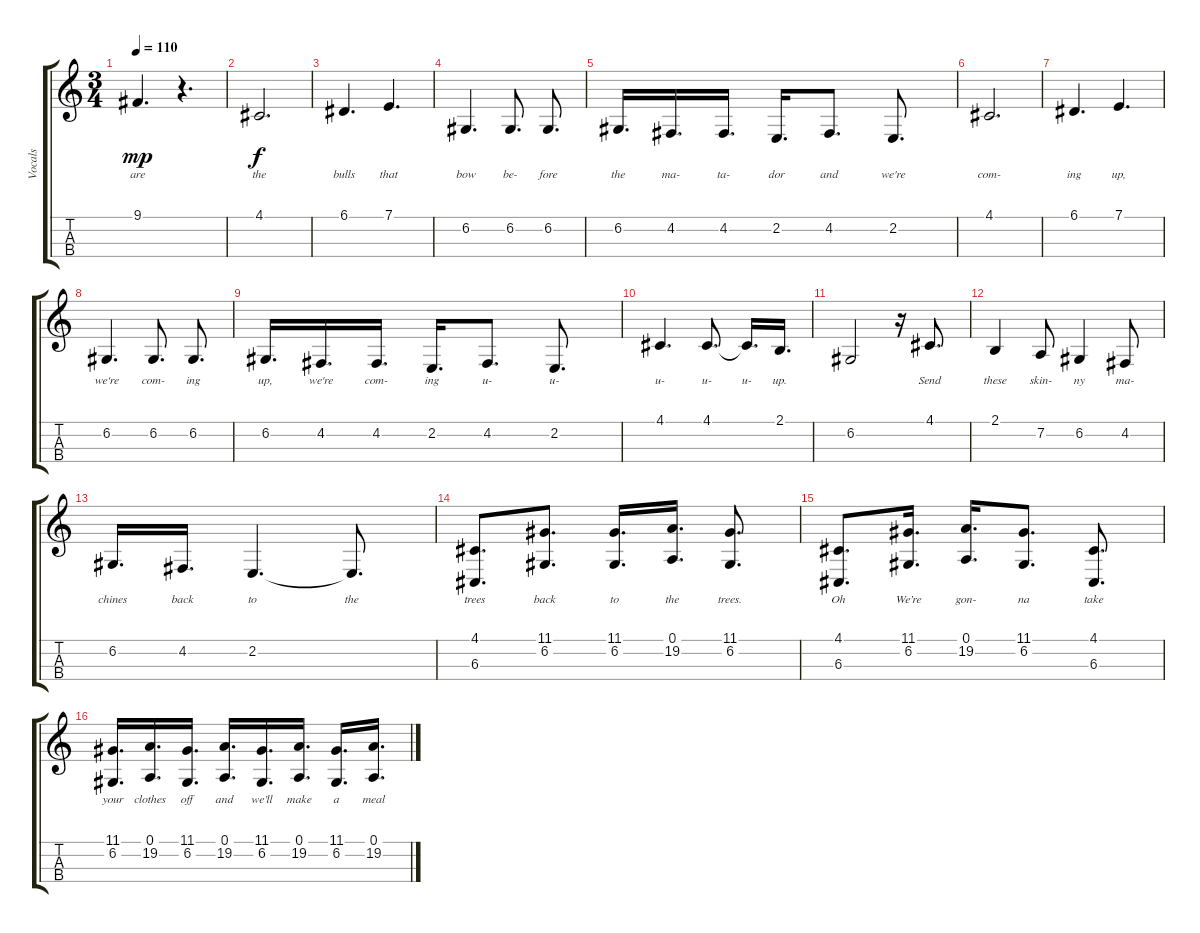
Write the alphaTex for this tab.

\track ("Vocals" "Vocals") {instrument choiraahs}
\staff {score tabs}
\tuning (A3 D3 G2 C2) {hide}
\ts (3 4)
\tempo 110
\clef g2
\ks c
9.1.4{d lyrics (0 "are") lyrics (1 "") lyrics (2 "") lyrics (3 "") lyrics (4 "") dy mp} r.4{d} |
4.1.2{d lyrics (0 "the") lyrics (1 "") lyrics (2 "") lyrics (3 "") lyrics (4 "") dy f} |
6.1.4{d lyrics (0 "bulls") lyrics (1 "") lyrics (2 "") lyrics (3 "") lyrics (4 "")} 7.1.4{d lyrics (0 "that") lyrics (1 "") lyrics (2 "") lyrics (3 "") lyrics (4 "")} |
6.2.4{d lyrics (0 "bow") lyrics (1 "") lyrics (2 "") lyrics (3 "") lyrics (4 "")} 6.2.8{d lyrics (0 "be-") lyrics (1 "") lyrics (2 "") lyrics (3 "") lyrics (4 "")} 6.2.8{d lyrics (0 "fore") lyrics (1 "") lyrics (2 "") lyrics (3 "") lyrics (4 "")} |
6.2.16{d lyrics (0 "the") lyrics (1 "") lyrics (2 "") lyrics (3 "") lyrics (4 "")} 4.2.16{d lyrics (0 "ma-") lyrics (1 "") lyrics (2 "") lyrics (3 "") lyrics (4 "")} 4.2.16{d lyrics (0 "ta-") lyrics (1 "") lyrics (2 "") lyrics (3 "") lyrics (4 "")} 2.2.16{d lyrics (0 "dor") lyrics (1 "") lyrics (2 "") lyrics (3 "") lyrics (4 "")} 4.2.8{d lyrics (0 "and") lyrics (1 "") lyrics (2 "") lyrics (3 "") lyrics (4 "")} 2.2.8{d lyrics (0 "we're") lyrics (1 "") lyrics (2 "") lyrics (3 "") lyrics (4 "")} |
4.1.2{d lyrics (0 "com-") lyrics (1 "") lyrics (2 "") lyrics (3 "") lyrics (4 "")} |
6.1.4{d lyrics (0 "ing") lyrics (1 "") lyrics (2 "") lyrics (3 "") lyrics (4 "")} 7.1.4{d lyrics (0 "up,") lyrics (1 "") lyrics (2 "") lyrics (3 "") lyrics (4 "")} |
6.2.4{d lyrics (0 "we're") lyrics (1 "") lyrics (2 "") lyrics (3 "") lyrics (4 "")} 6.2.8{d lyrics (0 "com-") lyrics (1 "") lyrics (2 "") lyrics (3 "") lyrics (4 "")} 6.2.8{d lyrics (0 "ing") lyrics (1 "") lyrics (2 "") lyrics (3 "") lyrics (4 "")} |
6.2.16{d lyrics (0 "up,") lyrics (1 "") lyrics (2 "") lyrics (3 "") lyrics (4 "")} 4.2.16{d lyrics (0 "we're") lyrics (1 "") lyrics (2 "") lyrics (3 "") lyrics (4 "")} 4.2.16{d lyrics (0 "com-") lyrics (1 "") lyrics (2 "") lyrics (3 "") lyrics (4 "")} 2.2.16{d lyrics (0 "ing") lyrics (1 "") lyrics (2 "") lyrics (3 "") lyrics (4 "")} 4.2.8{d lyrics (0 "u-") lyrics (1 "") lyrics (2 "") lyrics (3 "") lyrics (4 "")} 2.2.8{d lyrics (0 "u-") lyrics (1 "") lyrics (2 "") lyrics (3 "") lyrics (4 "")} |
4.1.4{d lyrics (0 "u-") lyrics (1 "") lyrics (2 "") lyrics (3 "") lyrics (4 "")} 4.1.8{d lyrics (0 "u-") lyrics (1 "") lyrics (2 "") lyrics (3 "") lyrics (4 "")} 4.1{t}.16{d lyrics (0 "u-") lyrics (1 "") lyrics (2 "") lyrics (3 "") lyrics (4 "")} 2.1.16{d lyrics (0 "up.") lyrics (1 "") lyrics (2 "") lyrics (3 "") lyrics (4 "")} |
6.2.2{lyrics (0 "") lyrics (1 "") lyrics (2 "") lyrics (3 "") lyrics (4 "")} r.16 4.1.8{d lyrics (0 "Send") lyrics (1 "") lyrics (2 "") lyrics (3 "") lyrics (4 "")} |
2.1.4{lyrics (0 "these") lyrics (1 "") lyrics (2 "") lyrics (3 "") lyrics (4 "")} 7.2.8{lyrics (0 "skin-") lyrics (1 "") lyrics (2 "") lyrics (3 "") lyrics (4 "")} 6.2.4{lyrics (0 "ny") lyrics (1 "") lyrics (2 "") lyrics (3 "") lyrics (4 "")} 4.2.8{lyrics (0 "ma-") lyrics (1 "") lyrics (2 "") lyrics (3 "") lyrics (4 "")} |
6.2.16{d lyrics (0 "chines") lyrics (1 "") lyrics (2 "") lyrics (3 "") lyrics (4 "")} 4.2.16{d lyrics (0 "back") lyrics (1 "") lyrics (2 "") lyrics (3 "") lyrics (4 "")} 2.2.4{d lyrics (0 "to") lyrics (1 "") lyrics (2 "") lyrics (3 "") lyrics (4 "")} 2.2{t}.8{d lyrics (0 "the") lyrics (1 "") lyrics (2 "") lyrics (3 "") lyrics (4 "")} |
(4.1 6.3).8{d lyrics (0 "trees") lyrics (1 "") lyrics (2 "") lyrics (3 "") lyrics (4 "")} (11.1 6.2).8{d lyrics (0 "back") lyrics (1 "") lyrics (2 "") lyrics (3 "") lyrics (4 "")} (11.1 6.2).16{d lyrics (0 "to") lyrics (1 "") lyrics (2 "") lyrics (3 "") lyrics (4 "")} (0.1 19.2).16{d lyrics (0 "the") lyrics (1 "") lyrics (2 "") lyrics (3 "") lyrics (4 "")} (11.1 6.2).8{d lyrics (0 "trees.") lyrics (1 "") lyrics (2 "") lyrics (3 "") lyrics (4 "")} |
(4.1 6.3).8{d lyrics (0 "Oh") lyrics (1 "") lyrics (2 "") lyrics (3 "") lyrics (4 "")} (11.1 6.2).16{d lyrics (0 "We’re") lyrics (1 "") lyrics (2 "") lyrics (3 "") lyrics (4 "")} (0.1 19.2).16{d lyrics (0 "gon-") lyrics (1 "") lyrics (2 "") lyrics (3 "") lyrics (4 "")} (11.1 6.2).8{d lyrics (0 "na") lyrics (1 "") lyrics (2 "") lyrics (3 "") lyrics (4 "")} (4.1 6.3).8{d lyrics (0 "take") lyrics (1 "") lyrics (2 "") lyrics (3 "") lyrics (4 "")} |
(11.1 6.2).16{d lyrics (0 "your") lyrics (1 "") lyrics (2 "") lyrics (3 "") lyrics (4 "")} (0.1 19.2).16{d lyrics (0 "clothes") lyrics (1 "") lyrics (2 "") lyrics (3 "") lyrics (4 "")} (11.1 6.2).16{d lyrics (0 "off") lyrics (1 "") lyrics (2 "") lyrics (3 "") lyrics (4 "")} (0.1 19.2).16{d lyrics (0 "and") lyrics (1 "") lyrics (2 "") lyrics (3 "") lyrics (4 "")} (11.1 6.2).16{d lyrics (0 "we’ll") lyrics (1 "") lyrics (2 "") lyrics (3 "") lyrics (4 "")} (0.1 19.2).16{d lyrics (0 "make") lyrics (1 "") lyrics (2 "") lyrics (3 "") lyrics (4 "")} (11.1 6.2).16{d lyrics (0 "a") lyrics (1 "") lyrics (2 "") lyrics (3 "") lyrics (4 "")} (0.1 19.2).16{d lyrics (0 "meal") lyrics (1 "") lyrics (2 "") lyrics (3 "") lyrics (4 "")}
